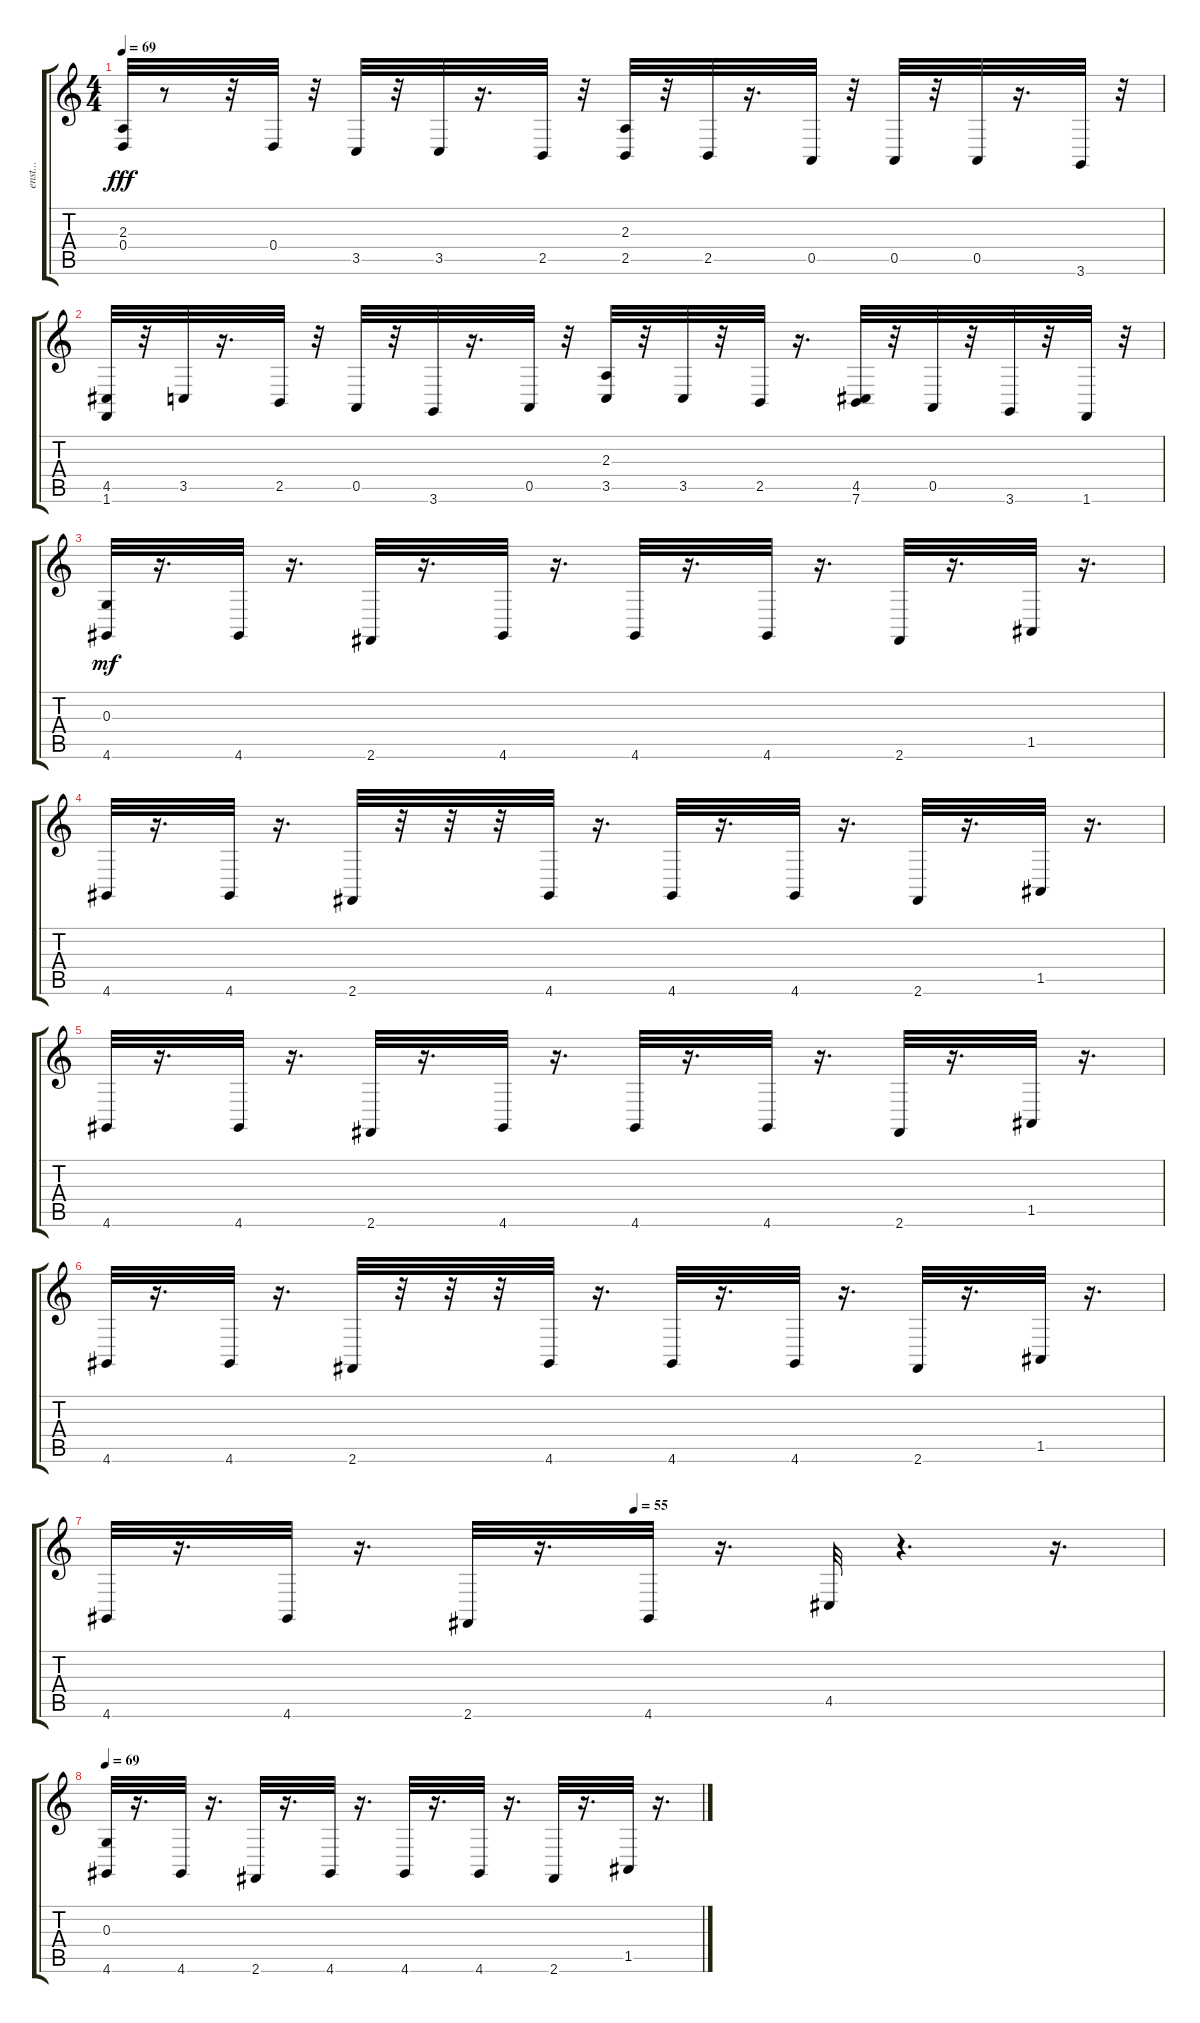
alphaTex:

\track ("enst..." "enst...") {instrument drawbarorgan}
\staff {score tabs}
\tuning (E4 B3 G3 D3 A2 E2) {hide}
\ts (4 4)
\tempo 69
\clef g2
\ks c
(2.3 0.4).32{dy fff} r.8 r.32 0.4.32 r.32 3.5.32 r.32 3.5.32 r.16{d} 2.5.32 r.32 (2.3 2.5).32 r.32 2.5.32 r.16{d} 0.5.32 r.32 0.5.32 r.32 0.5.32 r.16{d} 3.6.32 r.32 |
(4.5 1.6).32 r.32 3.5.32 r.16{d} 2.5.32 r.32 0.5.32 r.32 3.6.32 r.16{d} 0.5.32 r.32 (2.3 3.5).32 r.32 3.5.32 r.32 2.5.32 r.16{d} (4.5 7.6).32 r.32 0.5.32 r.32 3.6.32 r.32 1.6.32 r.32 |
(0.3 4.6).32{dy mf} r.16{d} 4.6.32 r.16{d} 2.6.32 r.16{d} 4.6.32 r.16{d} 4.6.32 r.16{d} 4.6.32 r.16{d} 2.6.32 r.16{d} 1.5.32 r.16{d} |
4.6.32 r.16{d} 4.6.32 r.16{d} 2.6.32 r.32 r.32 r.32 4.6.32 r.16{d} 4.6.32 r.16{d} 4.6.32 r.16{d} 2.6.32 r.16{d} 1.5.32 r.16{d} |
4.6.32 r.16{d} 4.6.32 r.16{d} 2.6.32 r.16{d} 4.6.32 r.16{d} 4.6.32 r.16{d} 4.6.32 r.16{d} 2.6.32 r.16{d} 1.5.32 r.16{d} |
4.6.32 r.16{d} 4.6.32 r.16{d} 2.6.32 r.32 r.32 r.32 4.6.32 r.16{d} 4.6.32 r.16{d} 4.6.32 r.16{d} 2.6.32 r.16{d} 1.5.32 r.16{d} |
\tempo (55 0.5)
4.6.32 r.16{d} 4.6.32 r.16{d} 2.6.32 r.16{d} 4.6.32 r.16{d} 4.5.32 r.4{d} r.16{d} |
\tempo 69
(0.3 4.6).32 r.16{d} 4.6.32 r.16{d} 2.6.32 r.16{d} 4.6.32 r.16{d} 4.6.32 r.16{d} 4.6.32 r.16{d} 2.6.32 r.16{d} 1.5.32 r.16{d}
